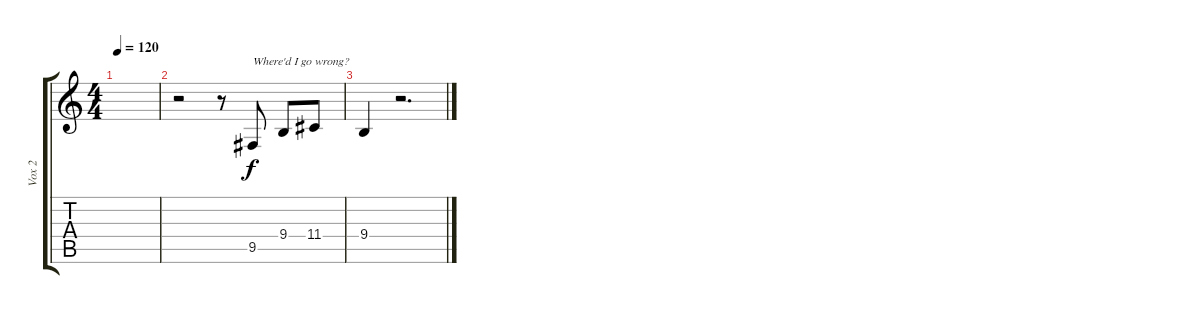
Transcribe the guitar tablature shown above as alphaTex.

\track ("Vox 2" "Vox 2") {instrument oboe}
\staff {score tabs}
\tuning (E4 B3 G3 D3 A2 E2) {hide}
\ts (4 4)
\tempo 120
\clef g2
\ks c
|
r.2 r.8 9.5.8{txt "Where'd I go wrong?"} 9.4.8 11.4.8 |
9.4.4 r.2{d}
